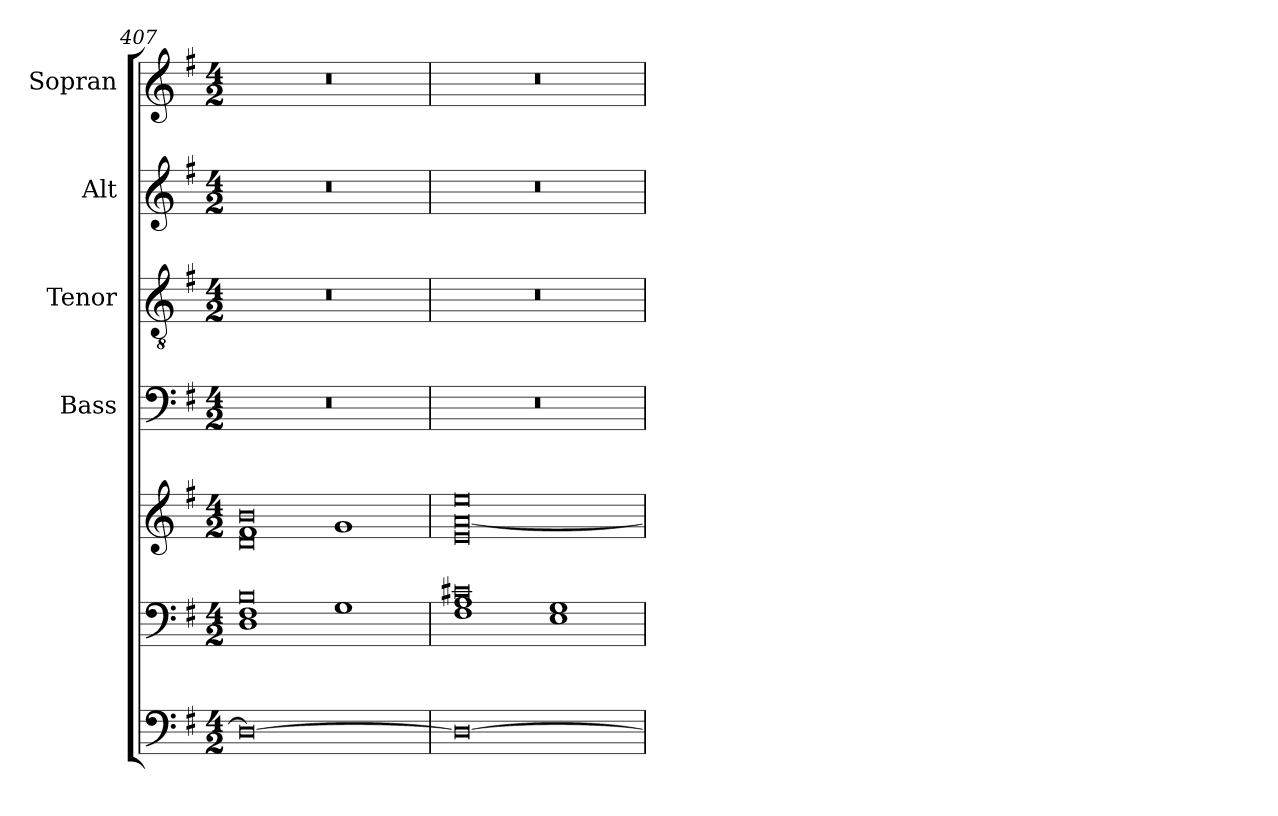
**kern	**kern	**kern	**kern	**kern	**kern	**kern
*part6	*part5	*part5	*part4	*part3	*part2	*part1
*staff7	*staff6	*staff5	*staff4	*staff3	*staff2	*staff1
*	*	*	*I"Bass	*I"Tenor	*I"Alt	*I"Sopran
*	*	*	*I'B.	*I'T.	*I'A.	*I'S.
*clefF4	*clefF4	*clefG2	*clefF4	*clefGv2	*clefG2	*clefG2
*k[f#]	*k[f#]	*k[f#]	*k[f#]	*k[f#]	*k[f#]	*k[f#]
*G:	*G:	*G:	*G:	*G:	*G:	*G:
*M4/2	*M4/2	*M4/2	*M4/2	*M4/2	*M4/2	*M4/2
=407	=407	=407	=407	=407	=407	=407
*	*^	*^	*	*	*	*
0D_	0B	1D 1F#	0d 0b	1f#	0r	0r	0r	0r
.	.	1G	.	1g	.	.	.	.
*	*	*	*v	*v	*	*	*	*
=408	=408	=408	=408	=408	=408	=408	=408
0D_	0c#X	1F# 1A	0e [0a 0ee	0r	0r	0r	0r
.	.	1E 1G	.	.	.	.	.
*	*v	*v	*	*	*	*	*
=	=	=	=	=	=	=
*-	*-	*-	*-	*-	*-	*-
